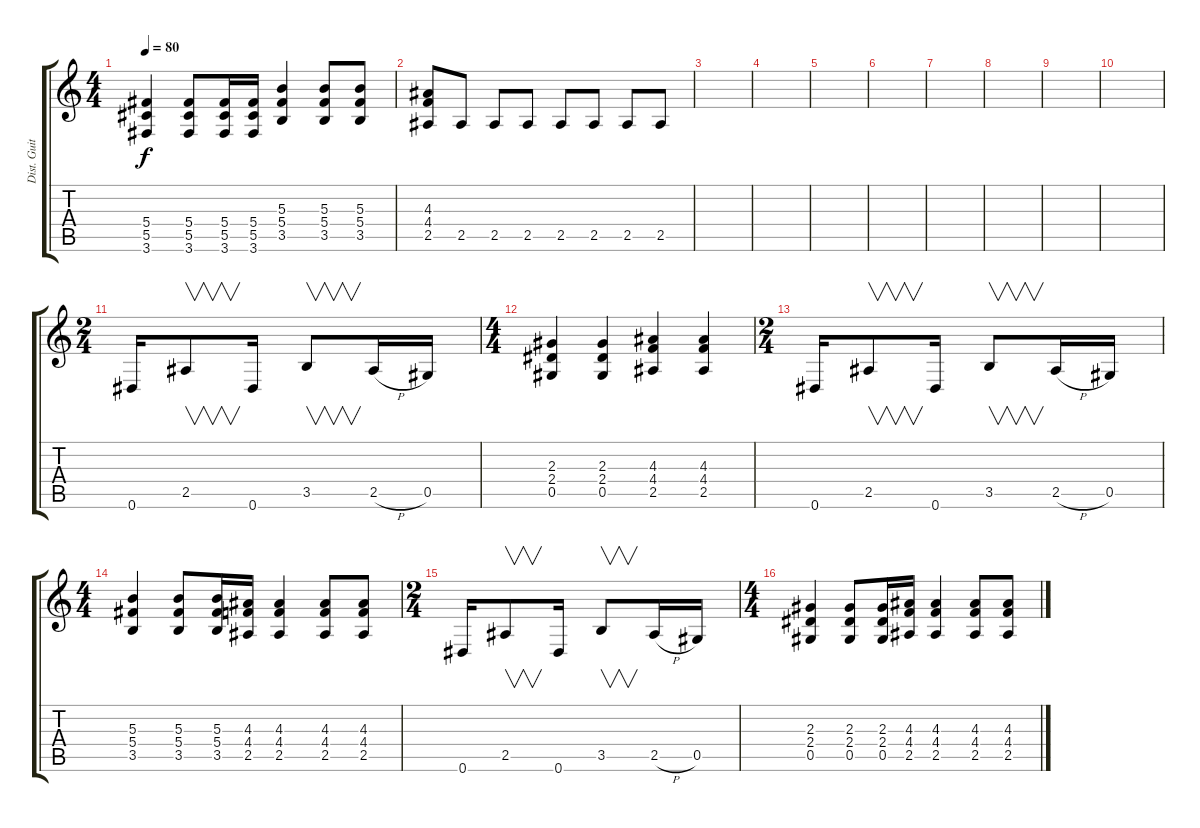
\track ("Dist. Guitar 1 - James" "Dist. Guit") {instrument distortionguitar}
\staff {score tabs}
\tuning (Eb4 Bb3 Gb3 Db3 Ab2 Eb2) {hide}
\ts (4 4)
\tempo 80
\clef g2
\ks c
(5.4 5.5 3.6).4{dy f} (5.4 5.5 3.6).8 (5.4 5.5 3.6).16 (5.4 5.5 3.6).16 (5.3 5.4 3.5).4 (5.3 5.4 3.5).8 (5.3 5.4 3.5).8 |
(4.3 4.4 2.5).8 2.5.8 2.5.8 2.5.8 2.5.8 2.5.8 2.5.8 2.5.8 |
|
|
|
|
|
|
|
|
\ts (2 4)
0.6.16 2.5.8{v} 0.6.16 3.5.8{v} 2.5{h}.16 0.5.16 |
\ts (4 4)
(2.3 2.4 0.5).4 (2.3 2.4 0.5).4 (4.3 4.4 2.5).4 (4.3 4.4 2.5).4 |
\ts (2 4)
0.6.16 2.5.8{v} 0.6.16 3.5.8{v} 2.5{h}.16 0.5.16 |
\ts (4 4)
(5.3 5.4 3.5).4 (5.3 5.4 3.5).8 (5.3 5.4 3.5).16 (4.3 4.4 2.5).16 (4.3 4.4 2.5).4 (4.3 4.4 2.5).8 (4.3 4.4 2.5).8 |
\ts (2 4)
0.6.16 2.5.8{v} 0.6.16 3.5.8{v} 2.5{h}.16 0.5.16 |
\ts (4 4)
(2.3 2.4 0.5).4 (2.3 2.4 0.5).8 (2.3 2.4 0.5).16 (4.3 4.4 2.5).16 (4.3 4.4 2.5).4 (4.3 4.4 2.5).8 (4.3 4.4 2.5).8
